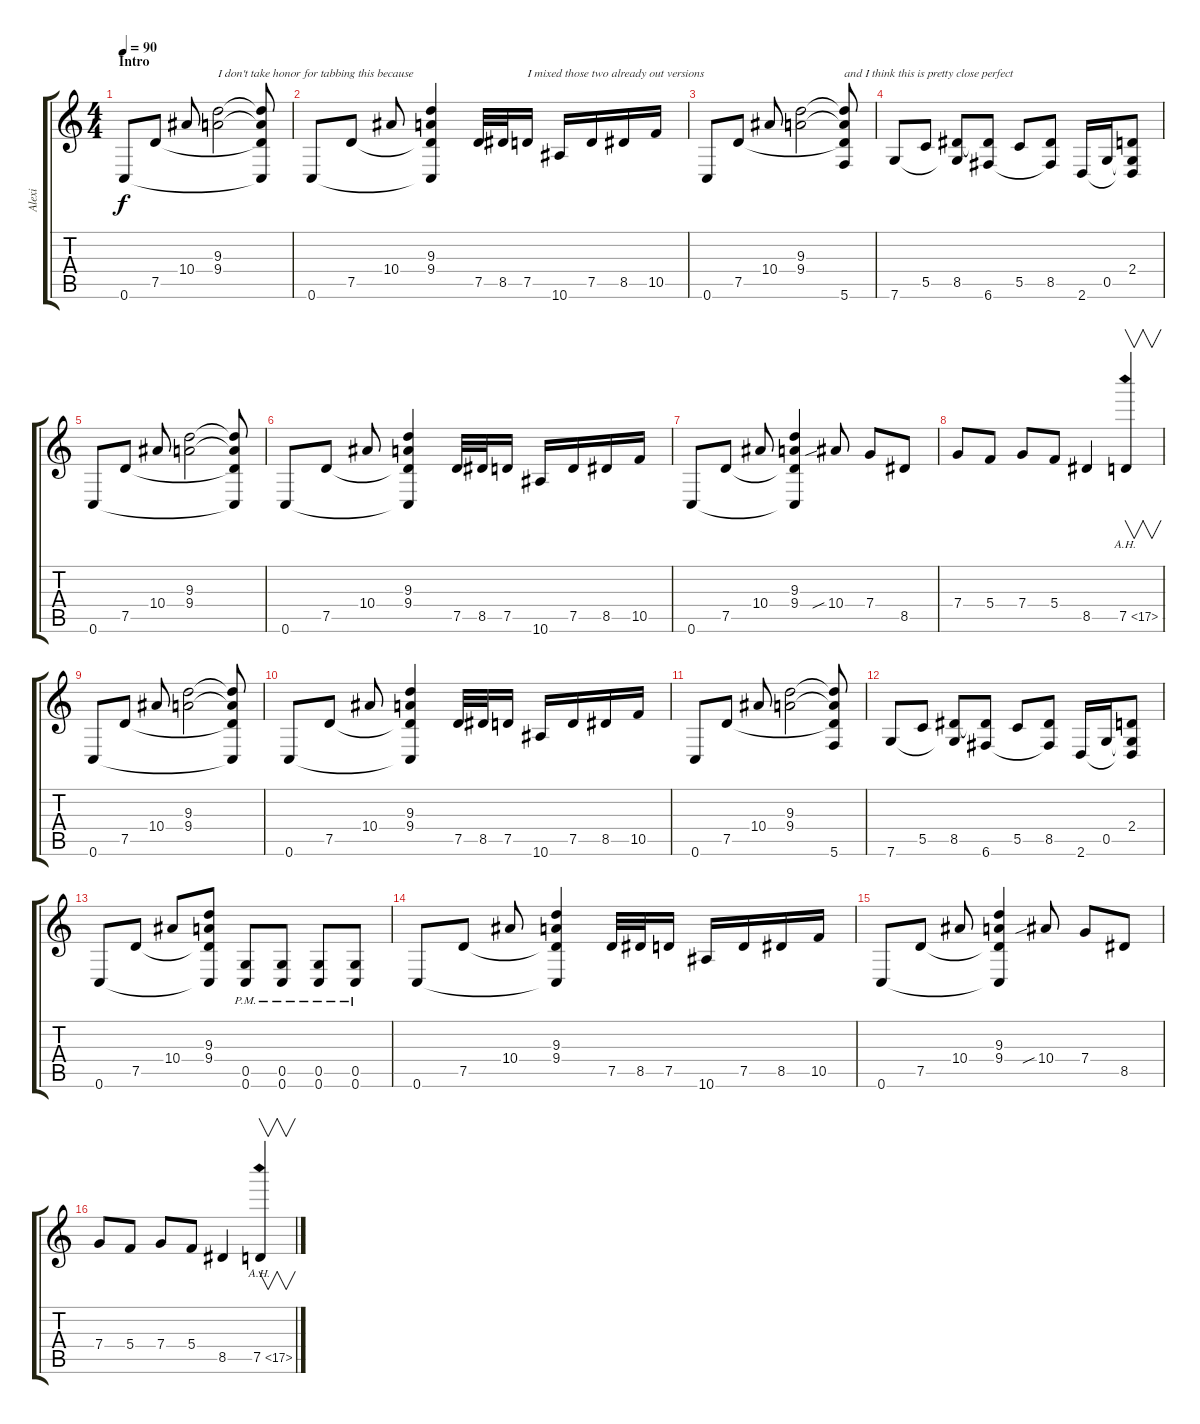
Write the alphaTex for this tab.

\track ("Alexi" "Alexi") {instrument distortionguitar}
\staff {score tabs}
\tuning (D4 A3 F3 C3 G2 C2) {hide}
\ts (4 4)
\section ("" "Intro")
\tempo 90
\clef g2
\ks c
0.6.8{dy f instrument distortionguitar} 7.5.8 10.4.8 (9.3 9.4).2{txt "I don't take honor for tabbing this because"} (9.3{t} 9.4{t} 7.5{t} 0.6{t}).8 |
0.6.8 7.5.8 10.4.8 (9.3 9.4 7.5{t} 0.6{t}).4 7.5.32 8.5.32 7.5.16{txt "I mixed those two already out versions"} 10.6.16 7.5.16 8.5.16 10.5.16 |
0.6.8 7.5.8 10.4.8 (9.3 9.4).2 (9.3{t} 9.4{t} 7.5{t} 5.6).8{txt "and I think this is pretty close perfect"} |
7.6.8 5.5.8 (8.5 7.6{t}).8 (8.5{t} 6.6).8 5.5.8 (8.5 6.6{t}).8 2.6.16 0.5.16 (2.4 0.5{t} 2.6{t}).8 |
0.6.8 7.5.8 10.4.8 (9.3 9.4).2 (9.3{t} 9.4{t} 7.5{t} 0.6{t}).8 |
0.6.8 7.5.8 10.4.8 (9.3 9.4 7.5{t} 0.6{t}).4 7.5.32 8.5.32 7.5.16 10.6.16 7.5.16 8.5.16 10.5.16 |
0.6.8 7.5.8 10.4.8 (9.3 9.4 7.5{t} 0.6{t}).4 10.4{sib}.8 7.4.8 8.5.8 |
7.4.8 5.4.8 7.4.8 5.4.8 8.5.4 7.5{ah 10}.4{v} |
0.6.8 7.5.8 10.4.8 (9.3 9.4).2 (9.3{t} 9.4{t} 7.5{t} 0.6{t}).8 |
0.6.8 7.5.8 10.4.8 (9.3 9.4 7.5{t} 0.6{t}).4 7.5.32 8.5.32 7.5.16 10.6.16 7.5.16 8.5.16 10.5.16 |
0.6.8 7.5.8 10.4.8 (9.3 9.4).2 (9.3{t} 9.4{t} 7.5{t} 5.6).8 |
7.6.8 5.5.8 (8.5 7.6{t}).8 (8.5{t} 6.6).8 5.5.8 (8.5 6.6{t}).8 2.6.16 0.5.16 (2.4 0.5{t} 2.6{t}).8 |
0.6.8 7.5.8 10.4.8 (9.3 9.4 7.5{t} 0.6{t}).8 (0.5{pm} 0.6{pm}).8 (0.5{pm} 0.6{pm}).8 (0.5{pm} 0.6{pm}).8 (0.5{pm} 0.6{pm}).8 |
0.6.8 7.5.8 10.4.8 (9.3 9.4 7.5{t} 0.6{t}).4 7.5.32 8.5.32 7.5.16 10.6.16 7.5.16 8.5.16 10.5.16 |
0.6.8 7.5.8 10.4.8 (9.3 9.4 7.5{t} 0.6{t}).4 10.4{sib}.8 7.4.8 8.5.8 |
7.4.8 5.4.8 7.4.8 5.4.8 8.5.4 7.5{ah 10}.4{v}
